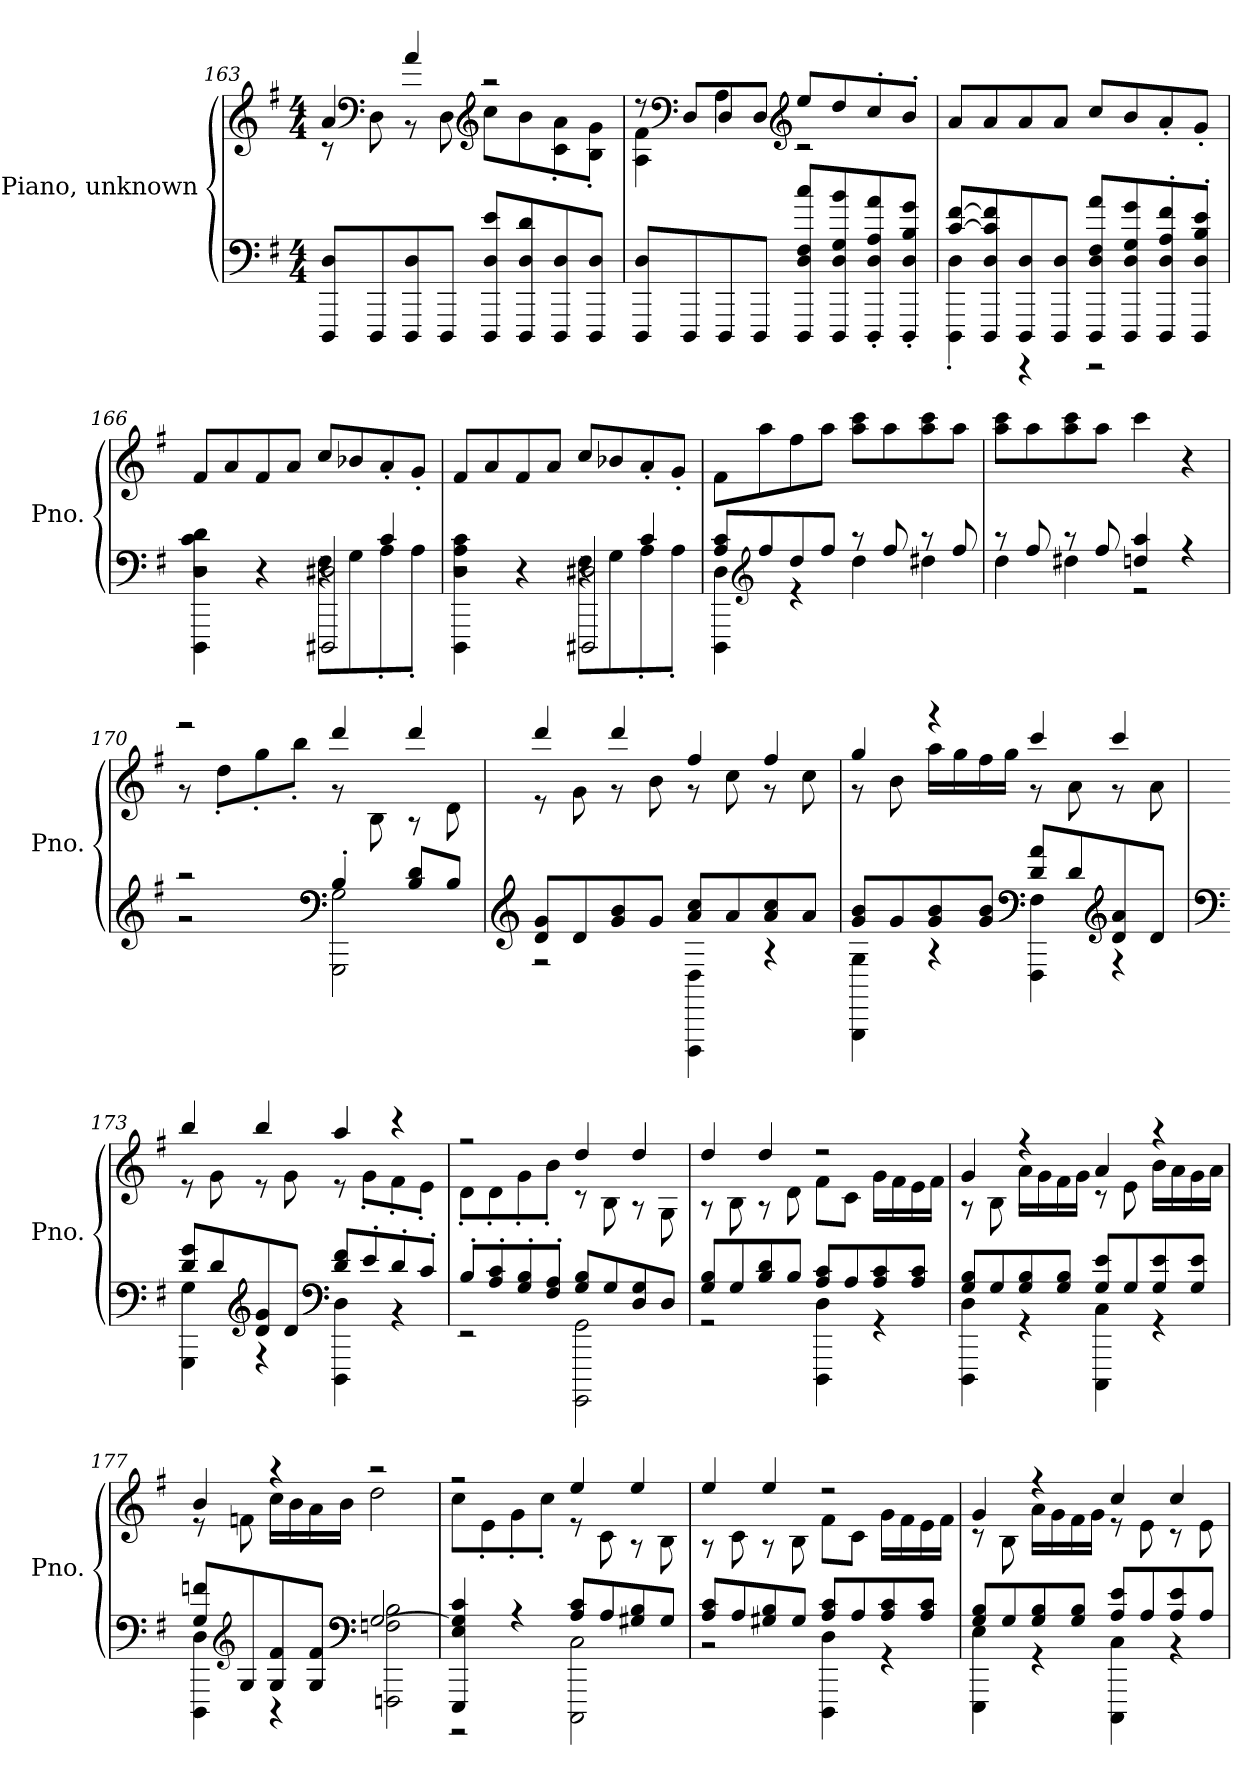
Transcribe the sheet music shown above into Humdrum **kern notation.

**kern	**kern
*part1	*part1
*staff2	*staff1
*I"Piano, unknown	*
*I'Pno.	*
*clefF4	*clefG2
*k[f#]	*k[f#]
*M4/4	*M4/4
=163	=163
*	*^
8DDD/ 8D/L	4a/	8r
*	*clefF4	*
8DDD/	.	8D\
8DDD/ 8D/	4a/	8r
8DDD/J	.	8D\
*	*clefG2	*
8DDD/ 8D/ 8e/L	2r	8cc\L
8DDD/ 8D/ 8d/	.	8b\
8DDD/ 8D/	.	8c\' 8a\'
8DDD/ 8D/J	.	8B\' 8g\'J
=164	=164	=164
8DDD/ 8D/L	8r	4A\ 4f#\
*	*clefF4	*
8DDD/	8D/L	.
8DDD/	8D/	4A\
8DDD/J	8D/J	.
*	*clefG2	*
8DDD/ 8D/ 8F#/ 8cc/L	8ee/L	2r
8DDD/ 8D/ 8G/ 8b/	8dd/	.
8DDD/' 8D/' 8A/' 8a/'	8cc'/	.
8DDD/' 8D/' 8B/' 8g/'J	8b'/J	.
*	*v	*v
!!LO:LB:g=z
=165	=165
*^	*
[8c/ [8f#/L	4DDD\' 4D\'	8a/L
8DDD/ 8D/ 8c/] 8f#/]	.	8a/
8DDD/ 8D/	4r	8a/
8DDD/ 8D/J	.	8a/J
8DDD/ 8D/ 8F#/ 8a/L	2r	8cc/L
8DDD/ 8D/ 8G/ 8g/	.	8b/
8DDD/' 8D/' 8A/' 8f#/'	.	8a'/
8DDD/' 8D/' 8B/' 8e/'J	.	8g'/J
=166	=166	=166
*	*^	*
2r	4DDD\ 4D\ 4c\ 4d\	2r	8f#/L
.	.	.	8a/
.	4r	.	8f#/
.	.	.	8a/J
4r	8F#\L	2DDD#X/ 2D#X/	8cc/L
.	8G\	.	8b-X/
4c/	8A'\	.	8a'/
.	8A'\J	.	8g'/J
=167	=167	=167	=167
2r	4DDD\ 4D\ 4A\ 4c\	2r	8f#/L
.	.	.	8a/
.	4r	.	8f#/
.	.	.	8a/J
4r	8F#\L	2DDD#X/ 2D#X/	8cc/L
.	8G\	.	8b-X/
4c/	8A'\	.	8a'/
.	8A'\J	.	8g'/J
*	*v	*v	*
=168	=168	=168
8A/ 8c/L	4DDD\ 4D\	8f#\L
*clefG2	*	*
8ff#/	.	8aa\
8dd/	4r	8ff#\
8ff#/J	.	8aa\J
8r	4dd\	8aa\ 8ccc\L
8ff#/	.	8aa\
8r	4dd#X\	8aa\ 8ccc\
8ff#/	.	8aa\J
!!LO:LB:g=z
=169	=169	=169
8r	4dd\	8aa\ 8ccc\L
8ff#/	.	8aa\
8r	4dd#X\	8aa\ 8ccc\
8ff#/	.	8aa\J
4ddn/ 4aa/	2r	4ccc\
4r	.	4r
=170	=170	=170
*	*	*^
2r	2r	2r	8r
.	.	.	8dd'\L
.	.	.	8gg'\
.	.	.	8bb'\J
*clefF4	*	*	*
4B'/	2GGG\ 2G\	4ddd/	8r
.	.	.	8B\
8B/ 8d/L	.	4ddd/	8r
8B/J	.	.	8d\
=171	=171	=171	=171
*clefG2	*	*	*
8d/ 8g/L	2r	4ddd/	8r
8d/	.	.	8g\
8g/ 8b/	.	4ddd/	8r
8g/J	.	.	8b\
8a/ 8cc/L	4DDD\ 4D\	4ff#/	8r
8a/	.	.	8cc\
8a/ 8cc/	4r	4ff#/	8r
8a/J	.	.	8cc\
=172	=172	=172	=172
8g/ 8b/L	4GGG\ 4G\	4gg/	8r
8g/	.	.	8b\
8g/ 8b/	4r	4r	16aa\LL
.	.	.	16gg\
8g/ 8b/J	.	.	16ff#\
.	.	.	16gg\JJ
*clefF4	*	*	*
8d/ 8a/L	4FFF#\ 4F#\	4ccc/	8r
8d/	.	.	8a\
*clefG2	*	*	*
8d/ 8a/	4r	4ccc/	8r
8d/J	.	.	8a\
!!LO:LB:g=z	!!
=173	=173	=173	=173
*clefF4	*	*	*
8d/ 8g/L	4GGG\ 4G\	4bb/	8r
8d/	.	.	8g\
*clefG2	*	*	*
8d/ 8g/	4r	4bb/	8r
8d/J	.	.	8g\
*clefF4	*	*	*
8d/ 8f#/L	4DDD\ 4D\	4aa/	8r
8e'/	.	.	8g'\L
8d'/	4r	4r	8f#'\
8c'/J	.	.	8e'\J
=174	=174	=174	=174
8B'/L	2r	2r	8d'\L
8A/' 8c/'	.	.	8d'\
8G/' 8B/'	.	.	8g'\
8F#/' 8A/'J	.	.	8b'\J
8G/ 8B/L	2GGGG\ 2GG\	4dd/	8r
8G/	.	.	8B\
8D/ 8G/	.	4dd/	8r
8D/J	.	.	8G\
=175	=175	=175	=175
8G/ 8B/L	2r	4dd/	8r
8G/	.	.	8B\
8B/ 8d/	.	4dd/	8r
8B/J	.	.	8d\
8A/ 8c/L	4DDD\ 4D\	2r	8f#\L
8A/	.	.	8c\J
8A/ 8c/	4r	.	16g\LL
.	.	.	16f#\
8A/ 8c/J	.	.	16e\
.	.	.	16f#\JJ
!!LO:LB:g=z	!!
=176	=176	=176	=176
8G/ 8B/L	4DDD\ 4D\	4g/	8r
8G/	.	.	8B\
8G/ 8B/	4r	4r	16a\LL
.	.	.	16g\
8G/ 8B/J	.	.	16f#\
.	.	.	16g\JJ
8G/ 8e/L	4CCC\ 4C\	4a/	8r
8G/	.	.	8e\
8G/ 8e/	4r	4r	16b\LL
.	.	.	16a\
8G/ 8e/J	.	.	16g\
.	.	.	16a\JJ
=177	=177	=177	=177
8G/ 8fn/L	4DDD\ 4D\	4b/	8r
*clefG2	*	*	*
8G/	.	.	8fn\
8G/ 8f/	4r	4r	16cc\LL
.	.	.	16b\
8G/ 8f/J	.	.	16a\
.	.	.	16b\JJ
*clefF4	*	*	*
[2G/	2FFFn\ 2Fn\ 2B\	2r	2dd\
=178	=178	=178	=178
4EEE/ 4E/ 4G/] 4c/	2r	2r	8cc\L
.	.	.	8e'\
4r	.	.	8g'\
.	.	.	8cc'\J
8A/ 8c/L	2CCC\ 2C\	4ee/	8r
8A/	.	.	8c\
8G#X/ 8B/	.	4ee/	8r
8G#/J	.	.	8B\
!!LO:PB:g=z	!!
=179	=179	=179	=179
8A/ 8c/L	2r	4ee/	8r
8A/	.	.	8c\
8G#X/ 8B/	.	4ee/	8r
8G#/J	.	.	8B\
8A/ 8c/L	4DDD\ 4D\	2r	8f#\L
8A/	.	.	8c\J
8A/ 8c/	4r	.	16g\LL
.	.	.	16f#\
8A/ 8c/J	.	.	16e\
.	.	.	16f#\JJ
=180	=180	=180	=180
8G/ 8B/L	4EEE\ 4E\	4g/	8r
8G/	.	.	8B\
8G/ 8B/	4r	4r	16a\LL
.	.	.	16g\
8G/ 8B/J	.	.	16f#\
.	.	.	16g\JJ
8A/ 8e/L	4CCC\ 4C\	4cc/	8r
8A/	.	.	8e\
8A/ 8e/	4r	4cc/	8r
8A/J	.	.	8e\
*v	*v	*	*
*	*v	*v
=	=
*-	*-
